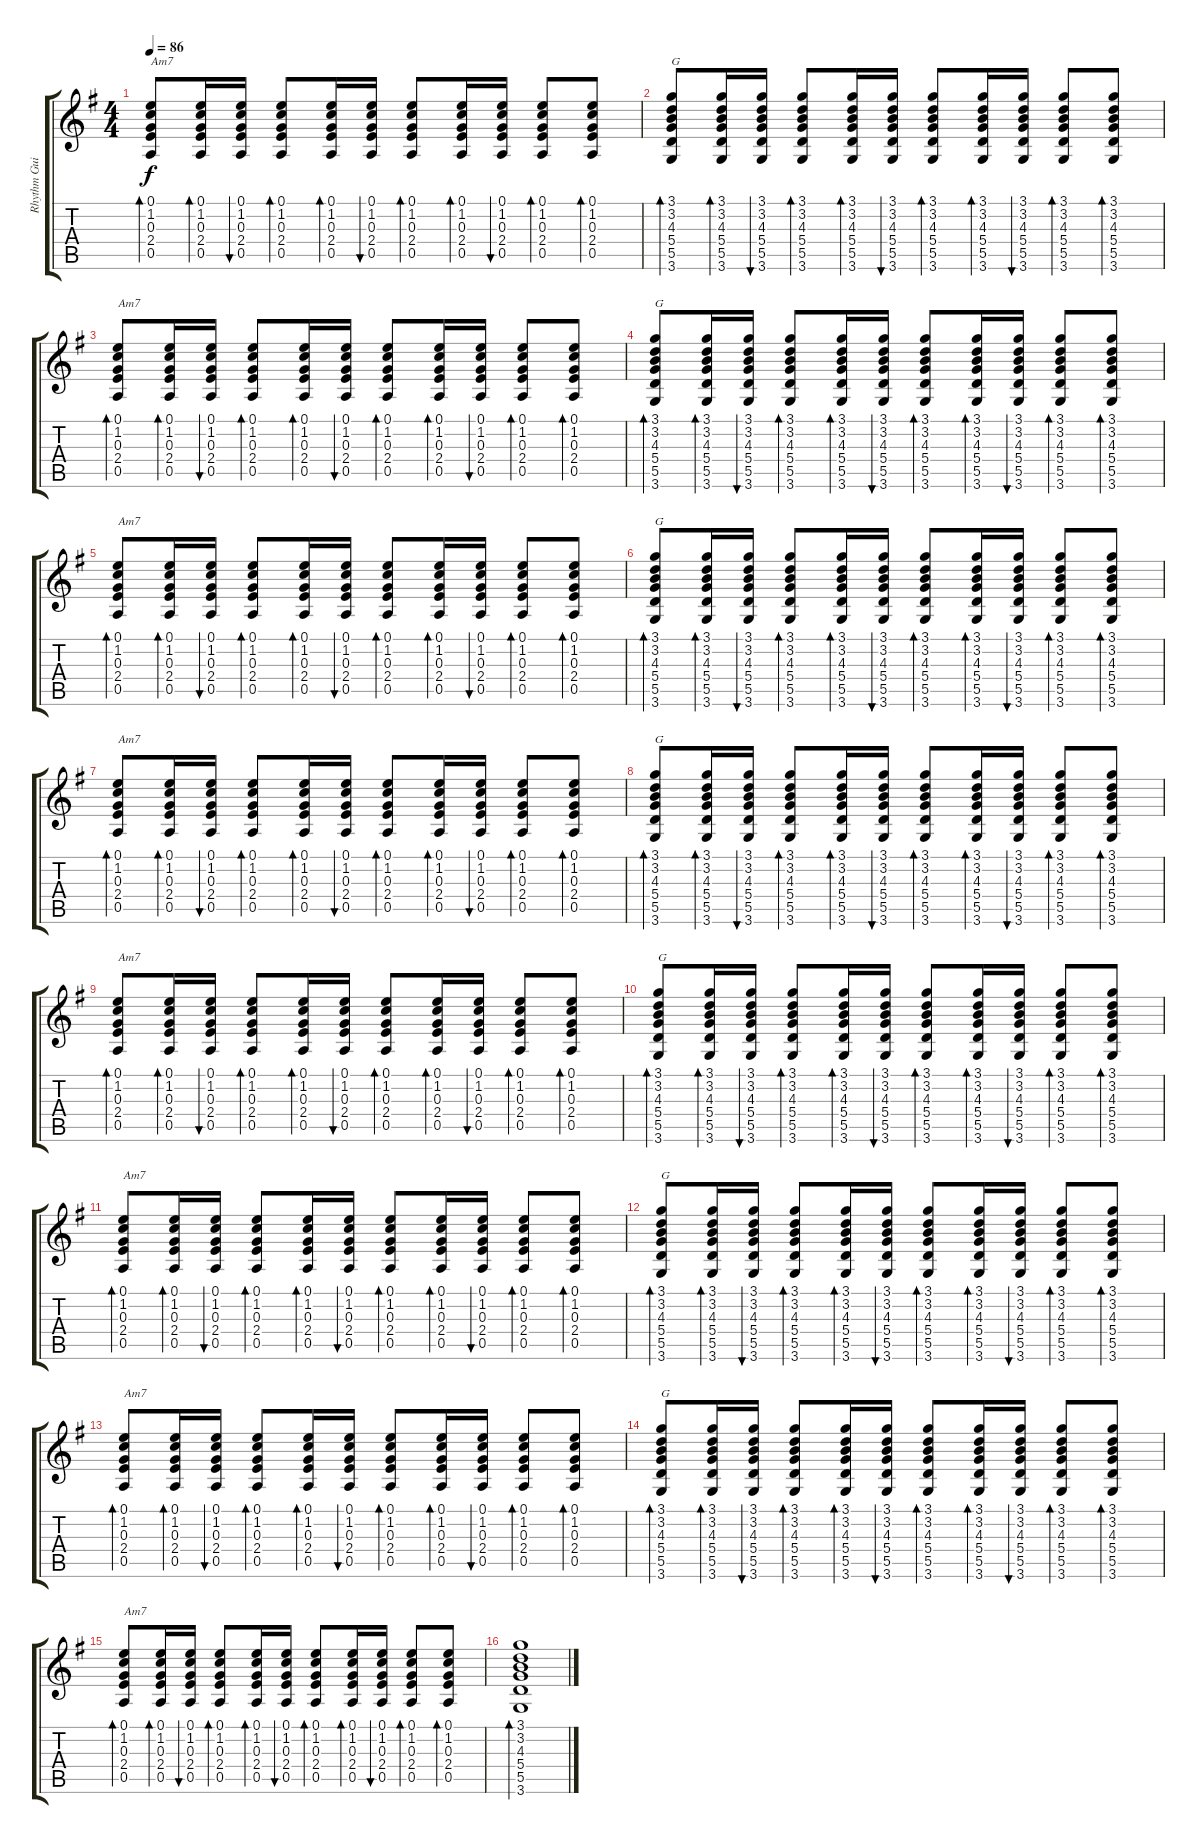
\track ("Rhythm Guitar" "Rhythm Gui") {instrument acousticguitarnylon}
\staff {score tabs}
\tuning (E4 B3 G3 D3 A2 E2) {hide}
\ts (4 4)
\tempo 86
\clef g2
\ks g
(0.1 1.2 0.3 2.4 0.5).8{bd 60 txt "Am7" dy f} (0.1 1.2 0.3 2.4 0.5).16{bd 60} (0.1 1.2 0.3 2.4 0.5).16{bu 60} (0.1 1.2 0.3 2.4 0.5).8{bd 60} (0.1 1.2 0.3 2.4 0.5).16{bd 60} (0.1 1.2 0.3 2.4 0.5).16{bu 60} (0.1 1.2 0.3 2.4 0.5).8{bd 60} (0.1 1.2 0.3 2.4 0.5).16{bd 60} (0.1 1.2 0.3 2.4 0.5).16{bu 60} (0.1 1.2 0.3 2.4 0.5).8{bd 60} (0.1 1.2 0.3 2.4 0.5).8{bd 60} |
(3.1 3.2 4.3 5.4 5.5 3.6).8{bd 60 txt "G"} (3.1 3.2 4.3 5.4 5.5 3.6).16{bd 60} (3.1 3.2 4.3 5.4 5.5 3.6).16{bu 60} (3.1 3.2 4.3 5.4 5.5 3.6).8{bd 60} (3.1 3.2 4.3 5.4 5.5 3.6).16{bd 60} (3.1 3.2 4.3 5.4 5.5 3.6).16{bu 60} (3.1 3.2 4.3 5.4 5.5 3.6).8{bd 60} (3.1 3.2 4.3 5.4 5.5 3.6).16{bd 60} (3.1 3.2 4.3 5.4 5.5 3.6).16{bu 60} (3.1 3.2 4.3 5.4 5.5 3.6).8{bd 60} (3.1 3.2 4.3 5.4 5.5 3.6).8{bd 60} |
(0.1 1.2 0.3 2.4 0.5).8{bd 60 txt "Am7"} (0.1 1.2 0.3 2.4 0.5).16{bd 60} (0.1 1.2 0.3 2.4 0.5).16{bu 60} (0.1 1.2 0.3 2.4 0.5).8{bd 60} (0.1 1.2 0.3 2.4 0.5).16{bd 60} (0.1 1.2 0.3 2.4 0.5).16{bu 60} (0.1 1.2 0.3 2.4 0.5).8{bd 60} (0.1 1.2 0.3 2.4 0.5).16{bd 60} (0.1 1.2 0.3 2.4 0.5).16{bu 60} (0.1 1.2 0.3 2.4 0.5).8{bd 60} (0.1 1.2 0.3 2.4 0.5).8{bd 60} |
(3.1 3.2 4.3 5.4 5.5 3.6).8{bd 60 txt "G"} (3.1 3.2 4.3 5.4 5.5 3.6).16{bd 60} (3.1 3.2 4.3 5.4 5.5 3.6).16{bu 60} (3.1 3.2 4.3 5.4 5.5 3.6).8{bd 60} (3.1 3.2 4.3 5.4 5.5 3.6).16{bd 60} (3.1 3.2 4.3 5.4 5.5 3.6).16{bu 60} (3.1 3.2 4.3 5.4 5.5 3.6).8{bd 60} (3.1 3.2 4.3 5.4 5.5 3.6).16{bd 60} (3.1 3.2 4.3 5.4 5.5 3.6).16{bu 60} (3.1 3.2 4.3 5.4 5.5 3.6).8{bd 60} (3.1 3.2 4.3 5.4 5.5 3.6).8{bd 60} |
(0.1 1.2 0.3 2.4 0.5).8{bd 60 txt "Am7"} (0.1 1.2 0.3 2.4 0.5).16{bd 60} (0.1 1.2 0.3 2.4 0.5).16{bu 60} (0.1 1.2 0.3 2.4 0.5).8{bd 60} (0.1 1.2 0.3 2.4 0.5).16{bd 60} (0.1 1.2 0.3 2.4 0.5).16{bu 60} (0.1 1.2 0.3 2.4 0.5).8{bd 60} (0.1 1.2 0.3 2.4 0.5).16{bd 60} (0.1 1.2 0.3 2.4 0.5).16{bu 60} (0.1 1.2 0.3 2.4 0.5).8{bd 60} (0.1 1.2 0.3 2.4 0.5).8{bd 60} |
(3.1 3.2 4.3 5.4 5.5 3.6).8{bd 60 txt "G"} (3.1 3.2 4.3 5.4 5.5 3.6).16{bd 60} (3.1 3.2 4.3 5.4 5.5 3.6).16{bu 60} (3.1 3.2 4.3 5.4 5.5 3.6).8{bd 60} (3.1 3.2 4.3 5.4 5.5 3.6).16{bd 60} (3.1 3.2 4.3 5.4 5.5 3.6).16{bu 60} (3.1 3.2 4.3 5.4 5.5 3.6).8{bd 60} (3.1 3.2 4.3 5.4 5.5 3.6).16{bd 60} (3.1 3.2 4.3 5.4 5.5 3.6).16{bu 60} (3.1 3.2 4.3 5.4 5.5 3.6).8{bd 60} (3.1 3.2 4.3 5.4 5.5 3.6).8{bd 60} |
(0.1 1.2 0.3 2.4 0.5).8{bd 60 txt "Am7"} (0.1 1.2 0.3 2.4 0.5).16{bd 60} (0.1 1.2 0.3 2.4 0.5).16{bu 60} (0.1 1.2 0.3 2.4 0.5).8{bd 60} (0.1 1.2 0.3 2.4 0.5).16{bd 60} (0.1 1.2 0.3 2.4 0.5).16{bu 60} (0.1 1.2 0.3 2.4 0.5).8{bd 60} (0.1 1.2 0.3 2.4 0.5).16{bd 60} (0.1 1.2 0.3 2.4 0.5).16{bu 60} (0.1 1.2 0.3 2.4 0.5).8{bd 60} (0.1 1.2 0.3 2.4 0.5).8{bd 60} |
(3.1 3.2 4.3 5.4 5.5 3.6).8{bd 60 txt "G"} (3.1 3.2 4.3 5.4 5.5 3.6).16{bd 60} (3.1 3.2 4.3 5.4 5.5 3.6).16{bu 60} (3.1 3.2 4.3 5.4 5.5 3.6).8{bd 60} (3.1 3.2 4.3 5.4 5.5 3.6).16{bd 60} (3.1 3.2 4.3 5.4 5.5 3.6).16{bu 60} (3.1 3.2 4.3 5.4 5.5 3.6).8{bd 60} (3.1 3.2 4.3 5.4 5.5 3.6).16{bd 60} (3.1 3.2 4.3 5.4 5.5 3.6).16{bu 60} (3.1 3.2 4.3 5.4 5.5 3.6).8{bd 60} (3.1 3.2 4.3 5.4 5.5 3.6).8{bd 60} |
(0.1 1.2 0.3 2.4 0.5).8{bd 60 txt "Am7"} (0.1 1.2 0.3 2.4 0.5).16{bd 60} (0.1 1.2 0.3 2.4 0.5).16{bu 60} (0.1 1.2 0.3 2.4 0.5).8{bd 60} (0.1 1.2 0.3 2.4 0.5).16{bd 60} (0.1 1.2 0.3 2.4 0.5).16{bu 60} (0.1 1.2 0.3 2.4 0.5).8{bd 60} (0.1 1.2 0.3 2.4 0.5).16{bd 60} (0.1 1.2 0.3 2.4 0.5).16{bu 60} (0.1 1.2 0.3 2.4 0.5).8{bd 60} (0.1 1.2 0.3 2.4 0.5).8{bd 60} |
(3.1 3.2 4.3 5.4 5.5 3.6).8{bd 60 txt "G"} (3.1 3.2 4.3 5.4 5.5 3.6).16{bd 60} (3.1 3.2 4.3 5.4 5.5 3.6).16{bu 60} (3.1 3.2 4.3 5.4 5.5 3.6).8{bd 60} (3.1 3.2 4.3 5.4 5.5 3.6).16{bd 60} (3.1 3.2 4.3 5.4 5.5 3.6).16{bu 60} (3.1 3.2 4.3 5.4 5.5 3.6).8{bd 60} (3.1 3.2 4.3 5.4 5.5 3.6).16{bd 60} (3.1 3.2 4.3 5.4 5.5 3.6).16{bu 60} (3.1 3.2 4.3 5.4 5.5 3.6).8{bd 60} (3.1 3.2 4.3 5.4 5.5 3.6).8{bd 60} |
(0.1 1.2 0.3 2.4 0.5).8{bd 60 txt "Am7"} (0.1 1.2 0.3 2.4 0.5).16{bd 60} (0.1 1.2 0.3 2.4 0.5).16{bu 60} (0.1 1.2 0.3 2.4 0.5).8{bd 60} (0.1 1.2 0.3 2.4 0.5).16{bd 60} (0.1 1.2 0.3 2.4 0.5).16{bu 60} (0.1 1.2 0.3 2.4 0.5).8{bd 60} (0.1 1.2 0.3 2.4 0.5).16{bd 60} (0.1 1.2 0.3 2.4 0.5).16{bu 60} (0.1 1.2 0.3 2.4 0.5).8{bd 60} (0.1 1.2 0.3 2.4 0.5).8{bd 60} |
(3.1 3.2 4.3 5.4 5.5 3.6).8{bd 60 txt "G"} (3.1 3.2 4.3 5.4 5.5 3.6).16{bd 60} (3.1 3.2 4.3 5.4 5.5 3.6).16{bu 60} (3.1 3.2 4.3 5.4 5.5 3.6).8{bd 60} (3.1 3.2 4.3 5.4 5.5 3.6).16{bd 60} (3.1 3.2 4.3 5.4 5.5 3.6).16{bu 60} (3.1 3.2 4.3 5.4 5.5 3.6).8{bd 60} (3.1 3.2 4.3 5.4 5.5 3.6).16{bd 60} (3.1 3.2 4.3 5.4 5.5 3.6).16{bu 60} (3.1 3.2 4.3 5.4 5.5 3.6).8{bd 60} (3.1 3.2 4.3 5.4 5.5 3.6).8{bd 60} |
(0.1 1.2 0.3 2.4 0.5).8{bd 60 txt "Am7"} (0.1 1.2 0.3 2.4 0.5).16{bd 60} (0.1 1.2 0.3 2.4 0.5).16{bu 60} (0.1 1.2 0.3 2.4 0.5).8{bd 60} (0.1 1.2 0.3 2.4 0.5).16{bd 60} (0.1 1.2 0.3 2.4 0.5).16{bu 60} (0.1 1.2 0.3 2.4 0.5).8{bd 60} (0.1 1.2 0.3 2.4 0.5).16{bd 60} (0.1 1.2 0.3 2.4 0.5).16{bu 60} (0.1 1.2 0.3 2.4 0.5).8{bd 60} (0.1 1.2 0.3 2.4 0.5).8{bd 60} |
(3.1 3.2 4.3 5.4 5.5 3.6).8{bd 60 txt "G"} (3.1 3.2 4.3 5.4 5.5 3.6).16{bd 60} (3.1 3.2 4.3 5.4 5.5 3.6).16{bu 60} (3.1 3.2 4.3 5.4 5.5 3.6).8{bd 60} (3.1 3.2 4.3 5.4 5.5 3.6).16{bd 60} (3.1 3.2 4.3 5.4 5.5 3.6).16{bu 60} (3.1 3.2 4.3 5.4 5.5 3.6).8{bd 60} (3.1 3.2 4.3 5.4 5.5 3.6).16{bd 60} (3.1 3.2 4.3 5.4 5.5 3.6).16{bu 60} (3.1 3.2 4.3 5.4 5.5 3.6).8{bd 60} (3.1 3.2 4.3 5.4 5.5 3.6).8{bd 60} |
(0.1 1.2 0.3 2.4 0.5).8{bd 60 txt "Am7"} (0.1 1.2 0.3 2.4 0.5).16{bd 60} (0.1 1.2 0.3 2.4 0.5).16{bu 60} (0.1 1.2 0.3 2.4 0.5).8{bd 60} (0.1 1.2 0.3 2.4 0.5).16{bd 60} (0.1 1.2 0.3 2.4 0.5).16{bu 60} (0.1 1.2 0.3 2.4 0.5).8{bd 60} (0.1 1.2 0.3 2.4 0.5).16{bd 60} (0.1 1.2 0.3 2.4 0.5).16{bu 60} (0.1 1.2 0.3 2.4 0.5).8{bd 60} (0.1 1.2 0.3 2.4 0.5).8{bd 60} |
(3.1 3.2 4.3 5.4 5.5 3.6).1{bd 240}
